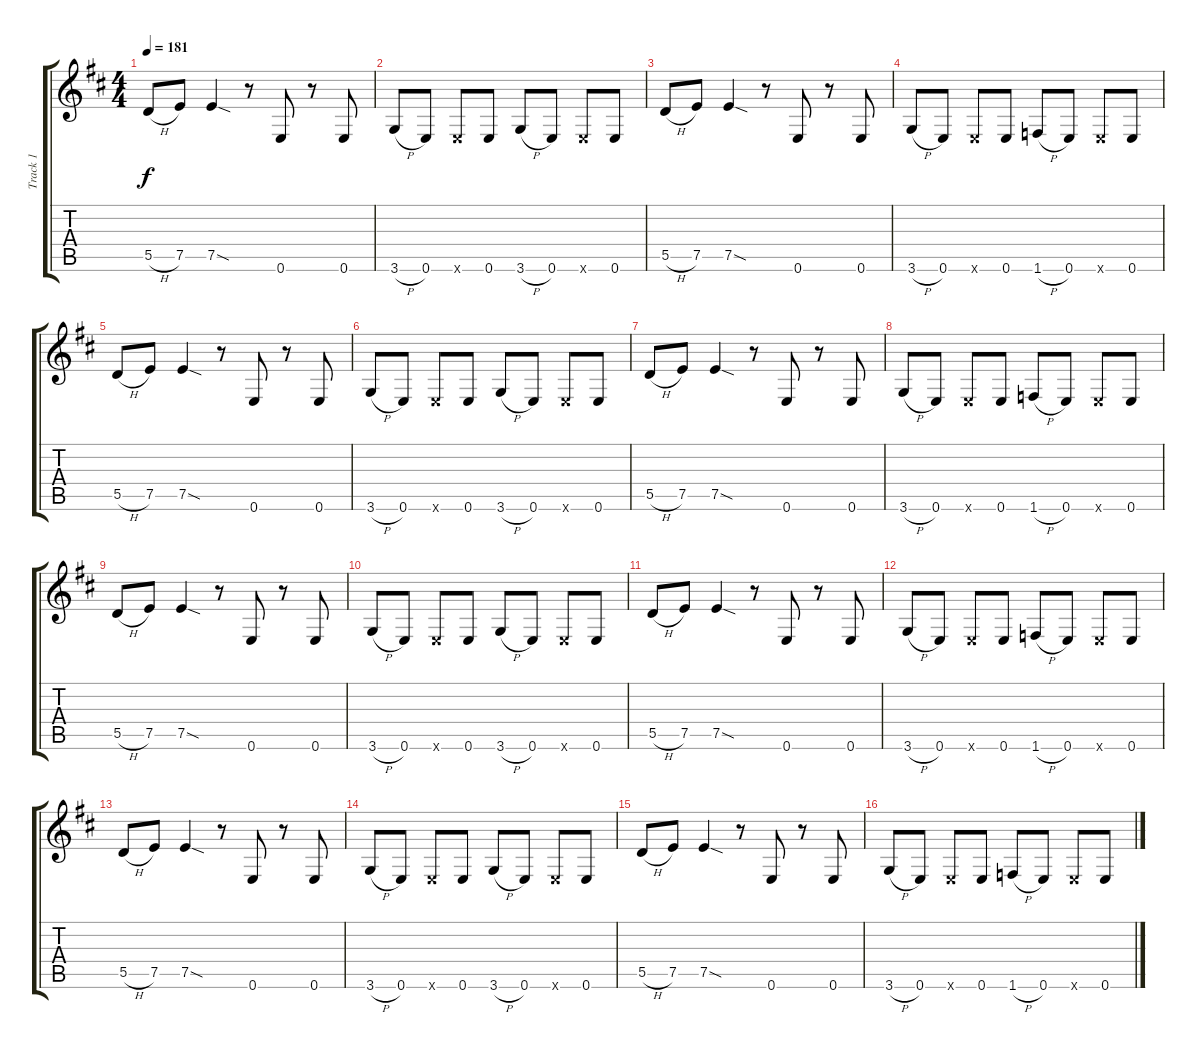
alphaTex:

\track ("Track 1" "Track 1") {instrument acousticguitarsteel}
\staff {score tabs}
\tuning (E4 B3 G3 D3 A2 E2) {hide}
\ts (4 4)
\tempo 181
\clef g2
\ks d
5.5{h}.8{dy f} 7.5.8 7.5{sod}.4 r.8 0.6.8 r.8 0.6.8 |
3.6{h}.8 0.6.8 0.6{x}.8 0.6.8 3.6{h}.8 0.6.8 0.6{x}.8 0.6.8 |
5.5{h}.8 7.5.8 7.5{sod}.4 r.8 0.6.8 r.8 0.6.8 |
3.6{h}.8 0.6.8 0.6{x}.8 0.6.8 1.6{h}.8 0.6.8 0.6{x}.8 0.6.8 |
5.5{h}.8 7.5.8 7.5{sod}.4 r.8 0.6.8 r.8 0.6.8 |
3.6{h}.8 0.6.8 0.6{x}.8 0.6.8 3.6{h}.8 0.6.8 0.6{x}.8 0.6.8 |
5.5{h}.8 7.5.8 7.5{sod}.4 r.8 0.6.8 r.8 0.6.8 |
3.6{h}.8 0.6.8 0.6{x}.8 0.6.8 1.6{h}.8 0.6.8 0.6{x}.8 0.6.8 |
5.5{h}.8 7.5.8 7.5{sod}.4 r.8 0.6.8 r.8 0.6.8 |
3.6{h}.8 0.6.8 0.6{x}.8 0.6.8 3.6{h}.8 0.6.8 0.6{x}.8 0.6.8 |
5.5{h}.8 7.5.8 7.5{sod}.4 r.8 0.6.8 r.8 0.6.8 |
3.6{h}.8 0.6.8 0.6{x}.8 0.6.8 1.6{h}.8 0.6.8 0.6{x}.8 0.6.8 |
5.5{h}.8 7.5.8 7.5{sod}.4 r.8 0.6.8 r.8 0.6.8 |
3.6{h}.8 0.6.8 0.6{x}.8 0.6.8 3.6{h}.8 0.6.8 0.6{x}.8 0.6.8 |
5.5{h}.8 7.5.8 7.5{sod}.4 r.8 0.6.8 r.8 0.6.8 |
3.6{h}.8 0.6.8 0.6{x}.8 0.6.8 1.6{h}.8 0.6.8 0.6{x}.8 0.6.8
